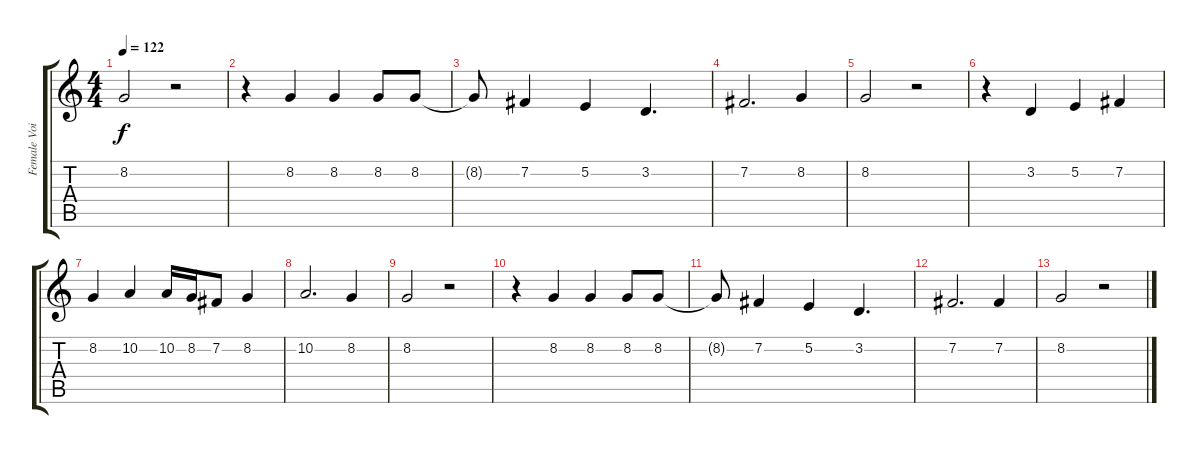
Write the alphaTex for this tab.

\track ("Female Voice" "Female Voi") {instrument cello}
\staff {score tabs}
\tuning (E4 B3 G3 D3 A2 E2) {hide}
\ts (4 4)
\tempo 122
\clef g2
\ks c
8.2.2{dy f} r.2 |
r.4 8.2.4 8.2.4 8.2.8 8.2.8 |
8.2{t}.8 7.2.4 5.2.4 3.2.4{d} |
7.2.2{d} 8.2.4 |
8.2.2 r.2 |
r.4 3.2.4 5.2.4 7.2.4 |
8.2.4 10.2.4 10.2.16 8.2.16 7.2.8 8.2.4 |
10.2.2{d} 8.2.4 |
8.2.2 r.2 |
r.4 8.2.4 8.2.4 8.2.8 8.2.8 |
8.2{t}.8 7.2.4 5.2.4 3.2.4{d} |
7.2.2{d} 7.2.4 |
8.2.2 r.2
